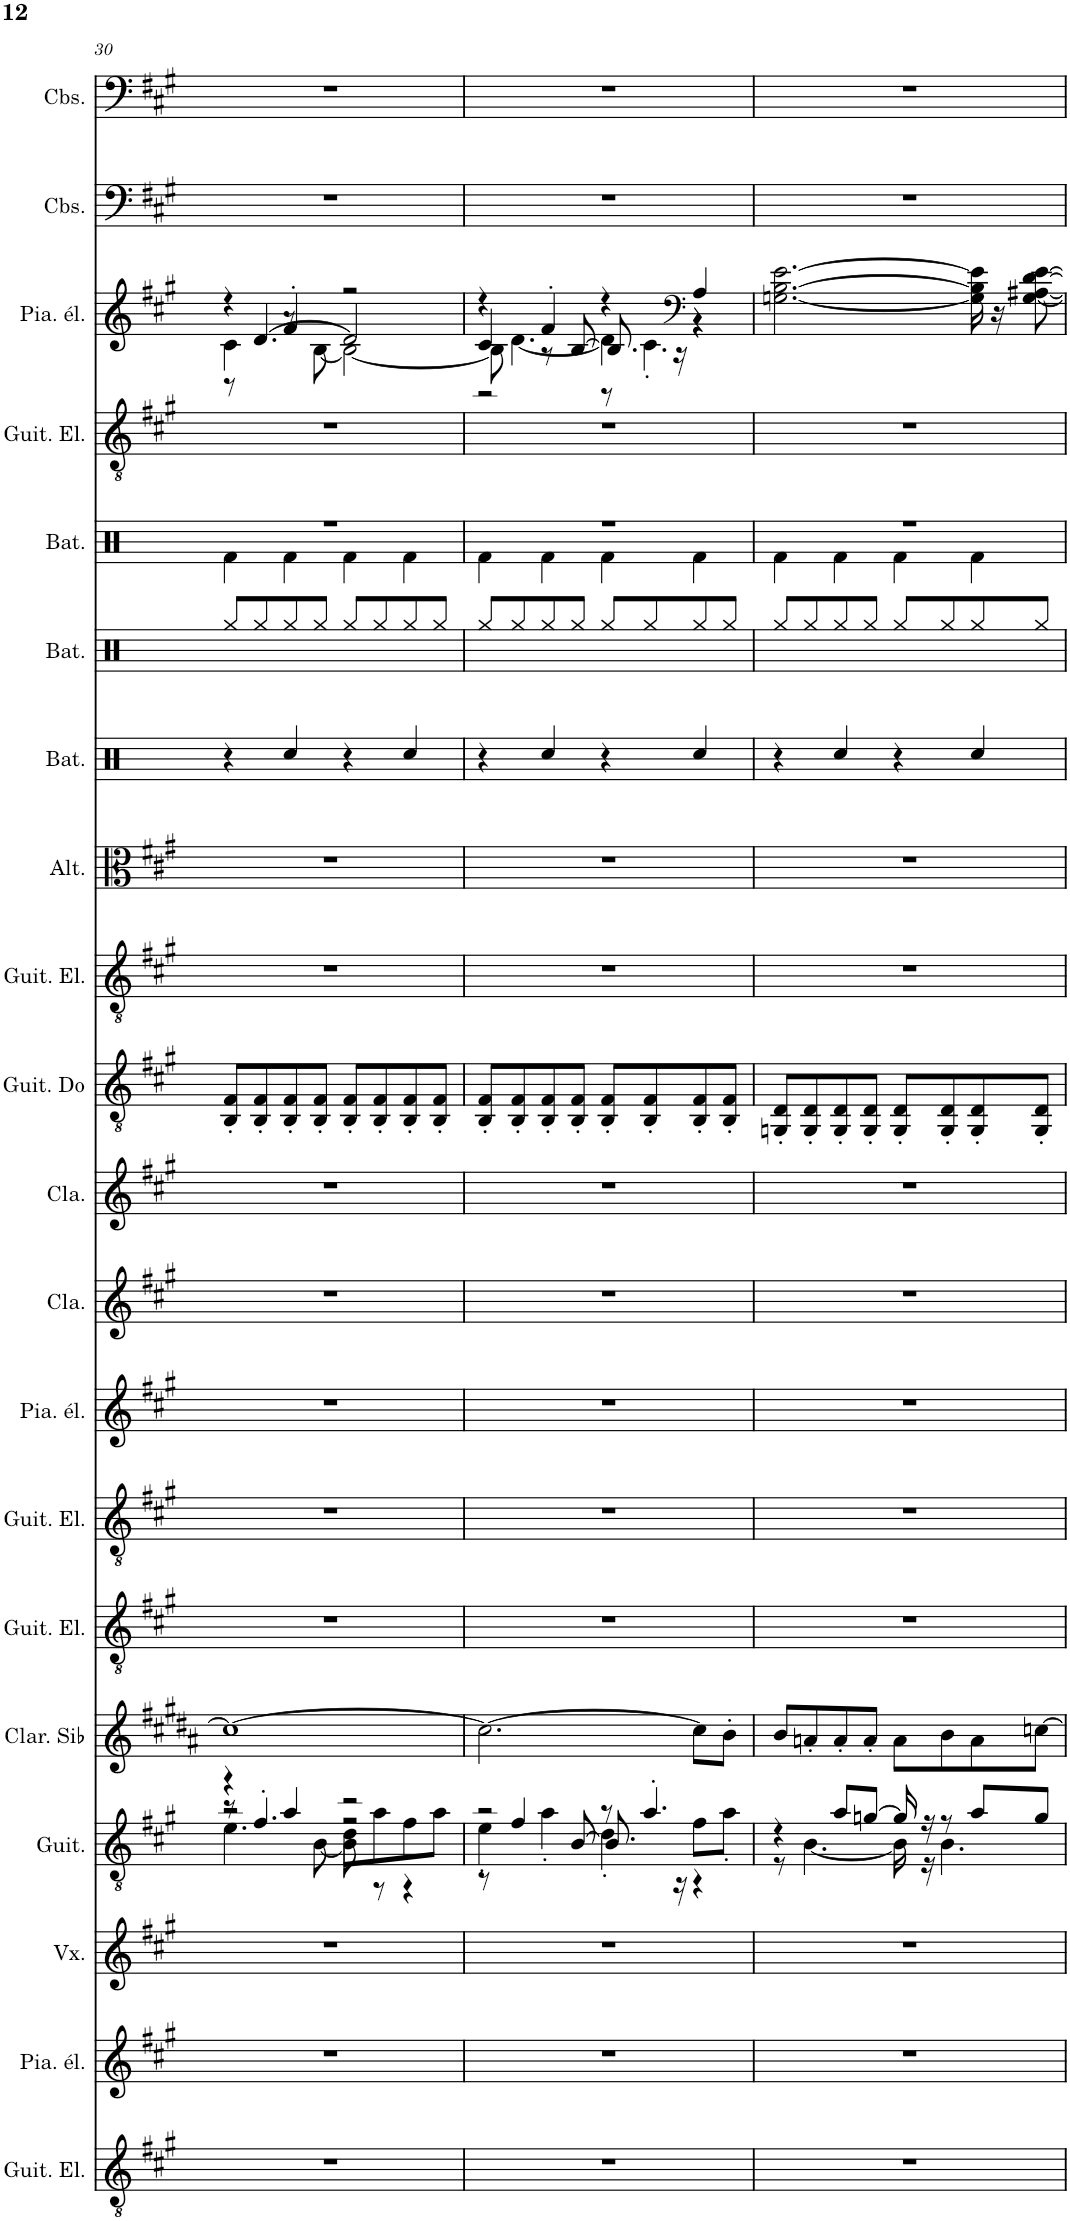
**kern	**kern	**kern	**kern	**kern	**kern	**kern	**kern	**kern	**kern	**kern	**kern	**kern	**kern	**kern	**kern	**kern	**kern	**kern	**kern
*part20	*part19	*part18	*part17	*part16	*part15	*part14	*part13	*part12	*part11	*part10	*part9	*part8	*part7	*part6	*part5	*part4	*part3	*part2	*part1
*staff20	*staff19	*staff18	*staff17	*staff16	*staff15	*staff14	*staff13	*staff12	*staff11	*staff10	*staff9	*staff8	*staff7	*staff6	*staff5	*staff4	*staff3	*staff2	*staff1
*I"Guitare électrique, Distortion Guitar	*I"Piano électrique, Electric Piano 2	*I"Voix, Voice Oohs	*I"Guitare acoustique, Acoustic Guitar (steel)	*I"Clarinette en Sib	*I"Guitare électrique, Distortion Guitar	*I"Guitare électrique, Guitar Harmonics	*I"Piano électrique, Electric Piano 2	*I"Clavecin, Harpsichord	*I"Clavecin, Harpsichord	*I"Guitare Contra, Electric Guitar (muted)	*I"Guitare électrique, Distortion Guitar	*I"Altos, String Ensemble 1	*I"Batterie	*I"Batterie	*I"Batterie	*I"Guitare électrique, Distortion Guitar	*I"Piano électrique, Electric Piano 2	*I"Contrebasses, String Ensemble 1	*I"Contrebasses, String Ensemble 1
*I'Guit. El.	*I'Pia. él.	*I'Vx.	*I'Guit.	*I'Clar. Sib	*I'Guit. El.	*I'Guit. El.	*I'Pia. él.	*I'Cla.	*I'Cla.	*	*I'Guit. El.	*I'Alt.	*I'Bat.	*I'Bat.	*I'Bat.	*I'Guit. El.	*I'Pia. él.	*I'Cbs.	*I'Cbs.
!!LO:PB:g=z
*clefGv2	*clefG2	*clefG2	*clefGv2	*clefG2	*clefGv2	*clefGv2	*clefG2	*clefG2	*clefG2	*clefGv2	*clefGv2	*clefC3	*clefX	*clefX	*clefX	*clefGv2	*clefF4	*clefF4	*clefF4
*	*	*	*	*Trd1c2	*	*	*	*	*	*	*	*	*	*	*	*	*	*Trd7c12	*Trd7c12
*k[f#c#g#]	*k[f#c#g#]	*k[f#c#g#]	*k[f#c#g#]	*k[f#c#g#d#a#]	*k[f#c#g#]	*k[f#c#g#]	*k[f#c#g#]	*k[f#c#g#]	*k[f#c#g#]	*k[f#c#g#]	*k[f#c#g#]	*k[f#c#g#]	*k[f#c#]	*k[f#c#]	*k[f#c#]	*k[f#c#g#]	*k[f#c#g#]	*k[f#c#g#]	*k[f#c#g#]
*M4/4	*M4/4	*M4/4	*M4/4	*M4/4	*M4/4	*M4/4	*M4/4	*M4/4	*M4/4	*M4/4	*M4/4	*M4/4	*M4/4	*M4/4	*M4/4	*M4/4	*M4/4	*M4/4	*M4/4
=30	=30	=30	=30	=30	=30	=30	=30	=30	=30	=30	=30	=30	=30	=30	=30	=30	=30	=30	=30
*	*	*	*^	*	*	*	*	*	*	*	*	*	*	*	*^	*	*^	*	*
*	*	*	*	*^	*	*	*	*	*	*	*	*	*	*	*	*	*	*	*	*^	*	*
*	*	*	*	*	*^	*	*	*	*	*	*	*	*	*	*	*	*	*	*	*	*	*	*	*
1r	1r	1r	4r	2r	8r	4.e\	1cc#_	1r	1r	1r	1r	1r	8BB/' 8F#/'L	1r	1r	4r	8Rgg/L	1r	4Rf\	1r	4r	4c#\	8r	1r	1r
.	.	.	.	.	4.f#'/	.	.	.	.	.	.	.	8BB/' 8F#/'	.	.	.	8Rgg/	.	.	.	.	.	[4.d/	.	.
.	.	.	4a/	.	.	.	.	.	.	.	.	.	8BB/' 8F#/'	.	.	4Rcc/	8Rgg/	.	4Rf\	.	4f#'/	8r	.	.	.
.	.	.	.	.	.	[8B\	.	.	.	.	.	.	8BB/' 8F#/'J	.	.	.	8Rgg/J	.	.	.	.	[8B\	.	.	.
.	.	.	2r	8d\L	2r	8B\]	.	.	.	.	.	.	8BB/' 8F#/'L	.	.	4r	8Rgg/L	.	4Rf\	.	2r	2B\_	2d/]	.	.
.	.	.	.	8a\	.	8r	.	.	.	.	.	.	8BB/' 8F#/'	.	.	.	8Rgg/	.	.	.	.	.	.	.	.
.	.	.	.	8f#\	.	4r	.	.	.	.	.	.	8BB/' 8F#/'	.	.	4Rcc/	8Rgg/	.	4Rf\	.	.	.	.	.	.
.	.	.	.	8a\J	.	.	.	.	.	.	.	.	8BB/' 8F#/'J	.	.	.	8Rgg/J	.	.	.	.	.	.	.	.
*	*	*	*	*	*v	*v	*	*	*	*	*	*	*	*	*	*	*	*	*	*	*	*	*	*	*
=31	=31	=31	=31	=31	=31	=31	=31	=31	=31	=31	=31	=31	=31	=31	=31	=31	=31	=31	=31	=31	=31	=31	=31	=31
*	*	*	*	*	*	*	*	*	*	*	*	*	*	*	*	*	*	*	*	*	*	*^	*	*
1r	1r	1r	2r	4e'\	8r	2.cc#\_	1r	1r	1r	1r	1r	8BB/' 8F#/'L	1r	1r	4r	8Rgg/L	1r	4Rf\	1r	4r	8B\]	4c#/	2r	1r	1r
.	.	.	.	.	4f#/	.	.	.	.	.	.	8BB/' 8F#/'	.	.	.	8Rgg/	.	.	.	.	[4.d\	.	.	.	.
.	.	.	.	4a'\	.	.	.	.	.	.	.	8BB/' 8F#/'	.	.	4Rcc/	8Rgg/	.	4Rf\	.	4f#'/	.	8r	.	.	.
.	.	.	.	.	[8B/	.	.	.	.	.	.	8BB/' 8F#/'J	.	.	.	8Rgg/J	.	.	.	.	.	[8B/	.	.	.
.	.	.	8r	4d'\	8.B/]	.	.	.	.	.	.	8BB/' 8F#/'L	.	.	4r	8Rgg/L	.	4Rf\	.	4r	4d\]	8.B/]	8r	.	.
.	.	.	4.a'/	.	.	.	.	.	.	.	.	8BB/' 8F#/'	.	.	.	8Rgg/	.	.	.	.	.	.	4.c#'\	.	.
.	.	.	.	.	16r	.	.	.	.	.	.	.	.	.	.	.	.	.	.	.	.	16r	.	.	.
*	*	*	*	*	*	*	*	*	*	*	*	*	*	*	*	*	*	*	*	*clefF4	*	*	*	*	*
.	.	.	.	8f#\L	4r	8cc#\L]	.	.	.	.	.	8BB/' 8F#/'	.	.	4Rcc/	8Rgg/	.	4Rf\	.	4A/	4r	4r	.	.	.
.	.	.	.	8a'\J	.	8b'\J	.	.	.	.	.	8BB/' 8F#/'J	.	.	.	8Rgg/J	.	.	.	.	.	.	.	.	.
*	*	*	*	*v	*v	*	*	*	*	*	*	*	*	*	*	*	*	*	*	*v	*v	*v	*v	*	*
=32	=32	=32	=32	=32	=32	=32	=32	=32	=32	=32	=32	=32	=32	=32	=32	=32	=32	=32	=32	=32	=32
1r	1r	1r	4r	8r	8b/L	1r	1r	1r	1r	1r	8GGn/' 8D/'L	1r	1r	4r	8Rgg/L	1r	4Rf\	1r	[2.Gn\ [2.B\ [2.e\	1r	1r
.	.	.	.	[4.B\	8an'/	.	.	.	.	.	8GG/' 8D/'	.	.	.	8Rgg/	.	.	.	.	.	.
.	.	.	8a/L	.	8a'/	.	.	.	.	.	8GG/' 8D/'	.	.	4Rcc/	8Rgg/	.	4Rf\	.	.	.	.
.	.	.	[8gn/J	.	8a'/J	.	.	.	.	.	8GG/' 8D/'J	.	.	.	8Rgg/J	.	.	.	.	.	.
.	.	.	16g/]	16B\]	8a\L	.	.	.	.	.	8GG/' 8D/'L	.	.	4r	8Rgg/L	.	4Rf\	.	.	.	.
.	.	.	16r	16r	.	.	.	.	.	.	.	.	.	.	.	.	.	.	.	.	.
.	.	.	8r	4.B\	8b\	.	.	.	.	.	8GG/' 8D/'	.	.	.	8Rgg/	.	.	.	.	.	.
.	.	.	8a/L	.	8a\	.	.	.	.	.	8GG/' 8D/'	.	.	4Rcc/	8Rgg/	.	4Rf\	.	16G\] 16B\] 16e\]	.	.
.	.	.	.	.	.	.	.	.	.	.	.	.	.	.	.	.	.	.	16r	.	.
.	.	.	8g/J	.	[8ccn\J	.	.	.	.	.	8GG/' 8D/'J	.	.	.	8Rgg/J	.	.	.	[8G\ [8A#X\ [8d\ [8e\	.	.
*	*	*	*v	*v	*	*	*	*	*	*	*	*	*	*	*	*v	*v	*	*	*	*
=	=	=	=	=	=	=	=	=	=	=	=	=	=	=	=	=	=	=	=
*-	*-	*-	*-	*-	*-	*-	*-	*-	*-	*-	*-	*-	*-	*-	*-	*-	*-	*-	*-
